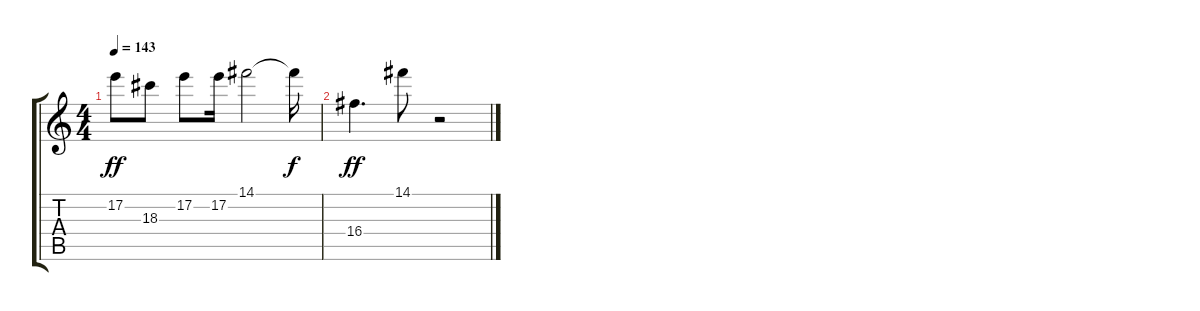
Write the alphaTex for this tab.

\track "" {instrument overdrivenguitar}
\staff {score tabs}
\tuning (E4 B3 G3 D3 A2 E2) {hide}
\ts (4 4)
\tempo 143
\clef g2
\ks c
17.2.8{dy ff} 18.3.8 17.2.8 17.2.16 14.1.2 14.1{t}.16{dy f} |
16.4.4{d dy ff} 14.1.8 r.2
